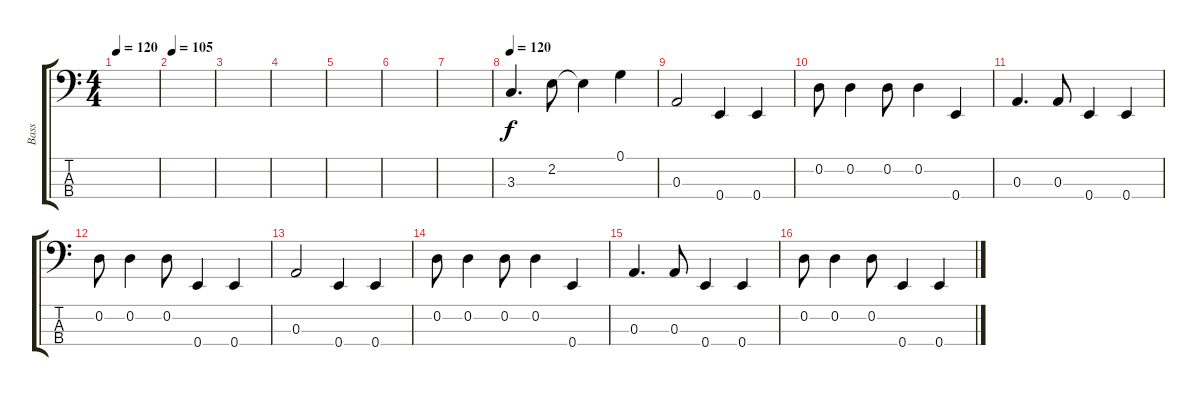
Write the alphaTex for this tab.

\track ("Bass" "Bass") {instrument electricbassfinger}
\staff {score tabs}
\tuning (G2 D2 A1 E1) {hide}
\ts (4 4)
\tempo 120
\clef f4
\ks c
|
\tempo 105
|
|
|
|
|
|
\tempo 120
3.3.4{d} 2.2.8 2.2{t}.4 0.1.4 |
0.3.2 0.4.4 0.4.4 |
0.2.8 0.2.4 0.2.8 0.2.4 0.4.4 |
0.3.4{d} 0.3.8 0.4.4 0.4.4 |
0.2.8 0.2.4 0.2.8 0.4.4 0.4.4 |
0.3.2 0.4.4 0.4.4 |
0.2.8 0.2.4 0.2.8 0.2.4 0.4.4 |
0.3.4{d} 0.3.8 0.4.4 0.4.4 |
0.2.8 0.2.4 0.2.8 0.4.4 0.4.4
